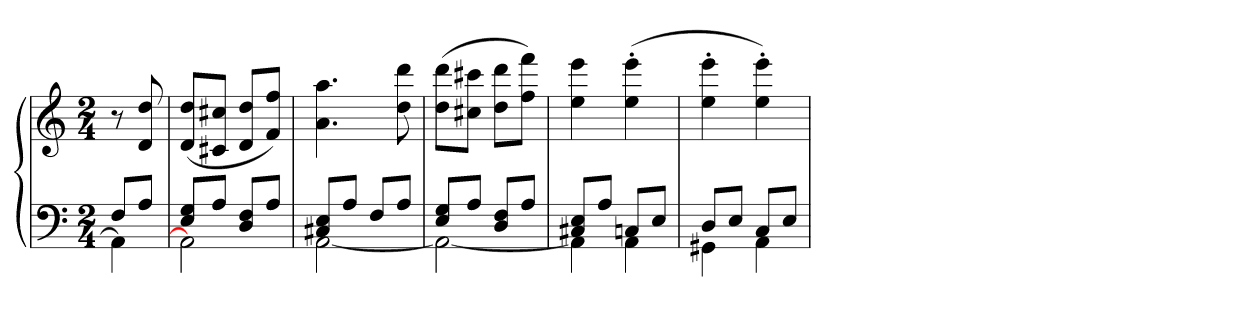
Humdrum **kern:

**kern	**kern
*part1	*part1
*staff2	*staff1
*clefF4	*clefG2
*k[]	*k[]
*a:	*a:
*M2/4	*M2/4
=	=
*^	*
8FL	4AA]	8r
8AJ	.	8d 8dd
=229	=229	=229
8E 8GL	2AA]	(8d 8ddL
8AJ	.	8c#X 8cc#XJ
8D 8FL	.	8d 8ddL
8AJ	.	8f 8ffJ)
=230	=230	=230
8C#X 8EL	[2AA	4.a 4.aa
8AJ	.	.
8FL	.	.
8AJ	.	8dd 8ddd
=231	=231	=231
8E 8GL	2AA_	(8dd 8dddL
8AJ	.	8cc#X 8ccc#XJ
8D 8FL	.	8dd 8dddL
8AJ	.	8ff 8fffJ)
=232	=232	=232
8C#X 8EL	4AA]	4ee 4eee
8AJ	.	.
8CnL	4AA	(4ee' 4eee'
8EJ	.	.
=233	=233	=233
8DL	4GG#X	4ee' 4eee'
8EJ	.	.
8CL	4AA	4ee' 4eee')
8EJ	.	.
*v	*v	*
=	=
*-	*-
